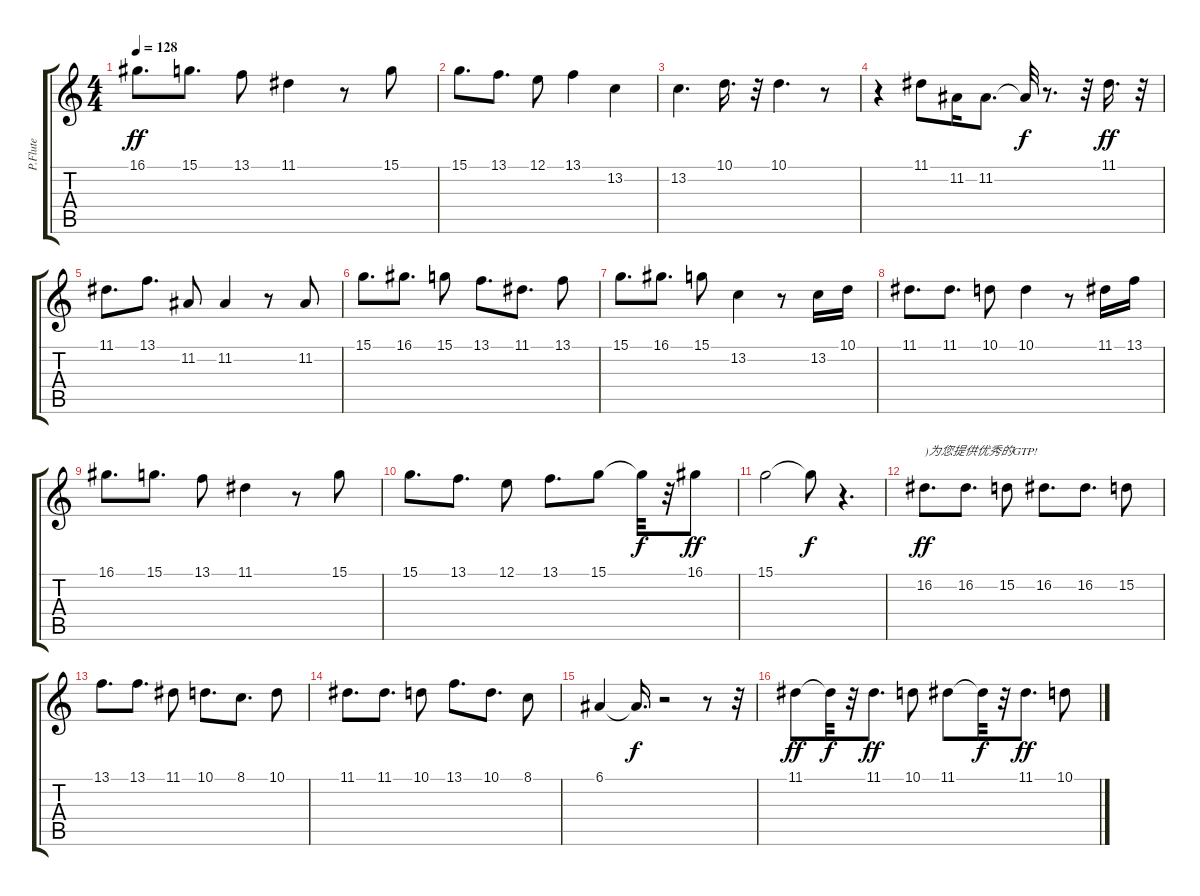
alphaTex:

\track ("P.Flute" "P.Flute") {instrument panflute}
\staff {score tabs}
\tuning (E4 B3 G3 D3 A2 E2) {hide}
\ts (4 4)
\tempo 128
\clef g2
\ks c
16.1.8{d dy ff} 15.1.8{d} 13.1.8 11.1.4 r.8 15.1.8 |
15.1.8{d} 13.1.8{d} 12.1.8 13.1.4 13.2.4 |
13.2.4{d} 10.1.16{d} r.32 10.1.4{d} r.8 |
r.4 11.1.8 11.2.16 11.2.8{d} 11.2{t}.32{dy f} r.8{d} r.32 11.1.16{d dy ff} r.32 |
11.1.8{d} 13.1.8{d} 11.2.8 11.2.4 r.8 11.2.8 |
15.1.8{d} 16.1.8{d} 15.1.8 13.1.8{d} 11.1.8{d} 13.1.8 |
15.1.8{d} 16.1.8{d} 15.1.8 13.2.4 r.8 13.2.16 10.1.16 |
11.1.8{d} 11.1.8{d} 10.1.8 10.1.4 r.8 11.1.16 13.1.16 |
16.1.8{d} 15.1.8{d} 13.1.8 11.1.4 r.8 15.1.8 |
15.1.8{d} 13.1.8{d} 12.1.8 13.1.8{d} 15.1.8 15.1{t}.32{dy f} r.32 16.1.8{dy ff} |
15.1.2 15.1{t}.8{dy f} r.4{d} |
16.2.8{d txt ")为您提供优秀的GTP!" dy ff} 16.2.8{d} 15.2.8 16.2.8{d} 16.2.8{d} 15.2.8 |
13.1.8{d} 13.1.8{d} 11.1.8 10.1.8{d} 8.1.8{d} 10.1.8 |
11.1.8{d} 11.1.8{d} 10.1.8 13.1.8{d} 10.1.8{d} 8.1.8 |
6.1.4 6.1{t}.16{d dy f} r.2 r.8 r.32 |
11.1.8{dy ff} 11.1{t}.32{dy f} r.32 11.1.8{d dy ff} 10.1.8 11.1.8 11.1{t}.32{dy f} r.32 11.1.8{d dy ff} 10.1.8
